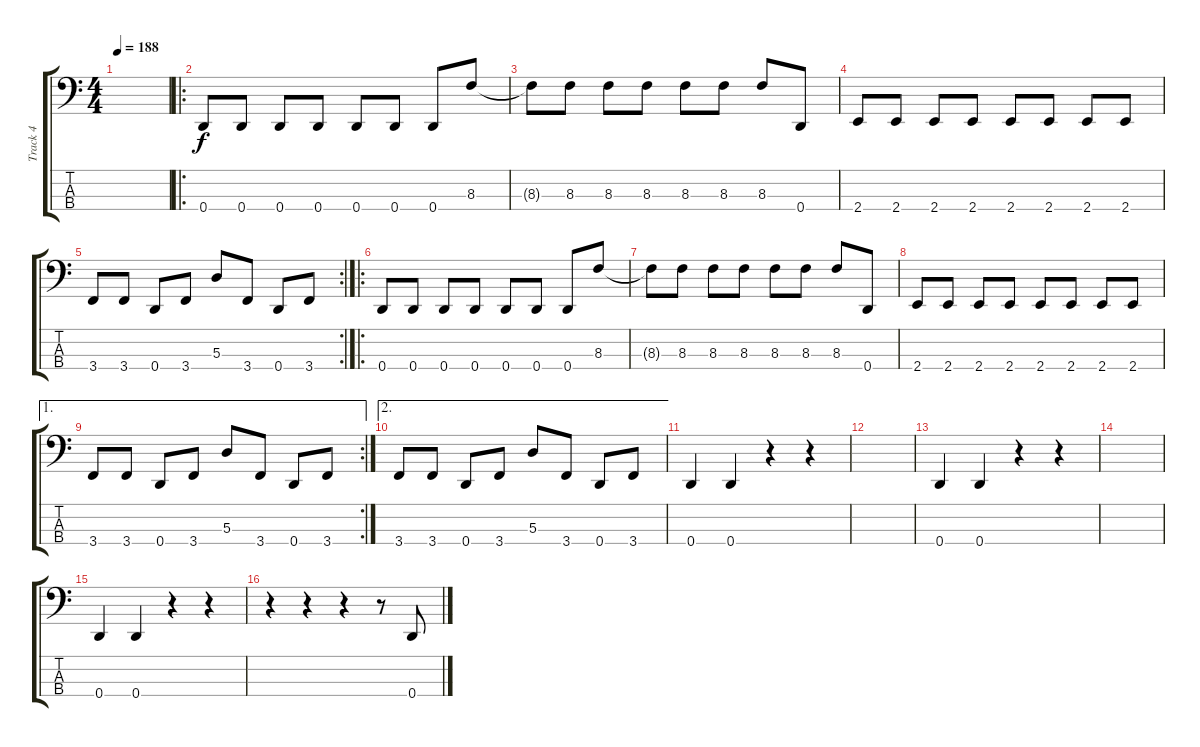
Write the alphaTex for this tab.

\track ("Track 4" "Track 4") {instrument electricbassfinger}
\staff {score tabs}
\tuning (G2 D2 A1 D1) {hide}
\ts (4 4)
\tempo 188
\clef f4
\ks c
|
\ro
0.4.8 0.4.8 0.4.8 0.4.8 0.4.8 0.4.8 0.4.8 8.3.8 |
8.3{t}.8 8.3.8 8.3.8 8.3.8 8.3.8 8.3.8 8.3.8 0.4.8 |
2.4.8 2.4.8 2.4.8 2.4.8 2.4.8 2.4.8 2.4.8 2.4.8 |
\rc 2
3.4.8 3.4.8 0.4.8 3.4.8 5.3.8 3.4.8 0.4.8 3.4.8 |
\ro
0.4.8 0.4.8 0.4.8 0.4.8 0.4.8 0.4.8 0.4.8 8.3.8 |
8.3{t}.8 8.3.8 8.3.8 8.3.8 8.3.8 8.3.8 8.3.8 0.4.8 |
2.4.8 2.4.8 2.4.8 2.4.8 2.4.8 2.4.8 2.4.8 2.4.8 |
\ae 1
\rc 2
3.4.8 3.4.8 0.4.8 3.4.8 5.3.8 3.4.8 0.4.8 3.4.8 |
\ae 2
3.4.8 3.4.8 0.4.8 3.4.8 5.3.8 3.4.8 0.4.8 3.4.8 |
0.4.4 0.4.4 r.4 r.4 |
|
0.4.4 0.4.4 r.4 r.4 |
|
0.4.4 0.4.4 r.4 r.4 |
r.4 r.4 r.4 r.8 0.4.8
